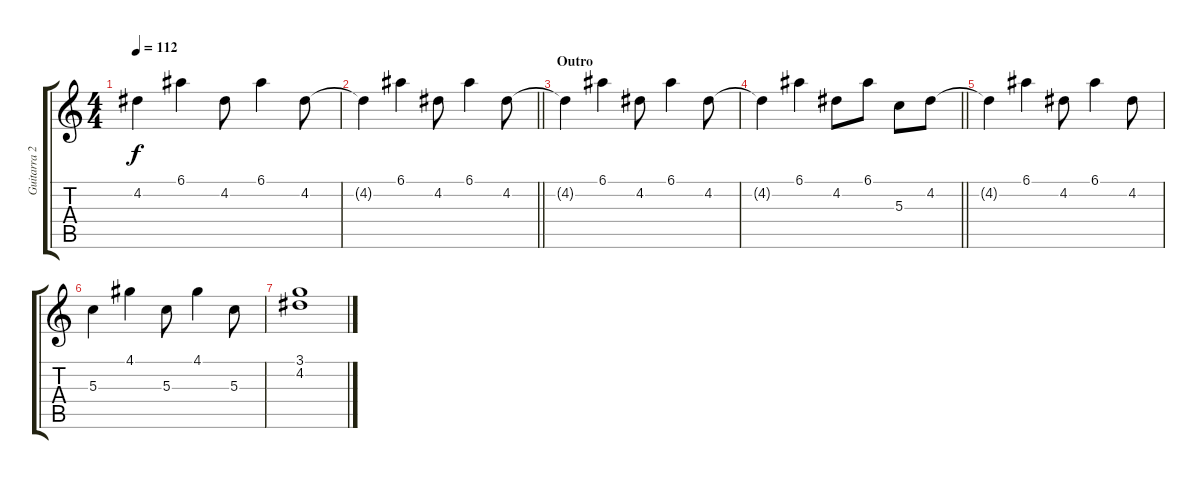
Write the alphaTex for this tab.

\track ("Guitarra 2" "Guitarra 2") {instrument overdrivenguitar}
\staff {score tabs}
\tuning (E4 B3 G3 D3 A2 E2) {hide}
\ts (4 4)
\tempo 112
\clef g2
\ks c
4.2{t}.4{dy f} 6.1.4 4.2.8 6.1.4 4.2.8 |
\barLineRight lightlight
4.2{t}.4 6.1.4 4.2.8 6.1.4 4.2.8 |
\section ("" "Outro")
4.2{t}.4 6.1.4 4.2.8 6.1.4 4.2.8 |
\barLineRight lightlight
4.2{t}.4 6.1.4 4.2.8 6.1.8 5.3.8 4.2.8 |
4.2{t}.4 6.1.4 4.2.8 6.1.4 4.2.8 |
5.3.4 4.1.4 5.3.8 4.1.4 5.3.8 |
(3.1 4.2).1
